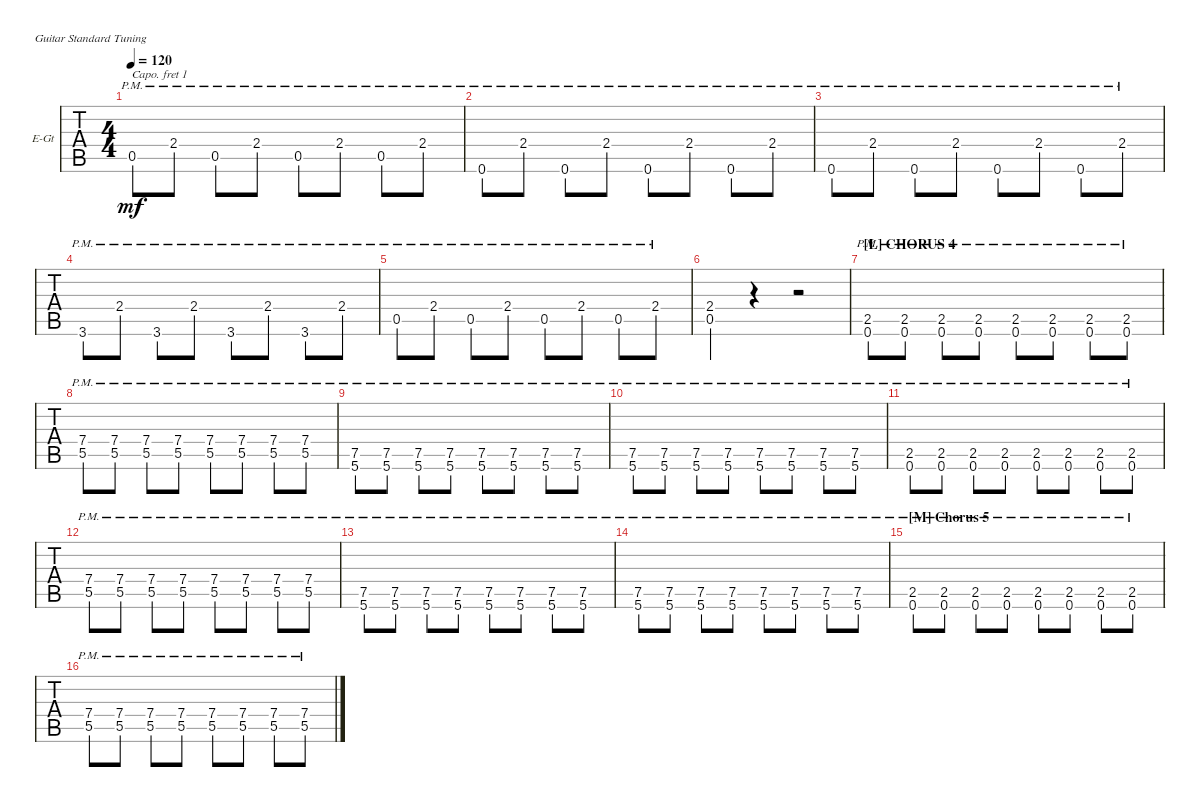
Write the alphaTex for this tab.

\bracketExtendMode groupsimilarinstruments
\firstSystemTrackNameOrientation horizontal
\otherSystemsTrackNameOrientation horizontal
\track ("Electric Guitar" "E-Gt") {instrument overdrivenguitar}
\staff {tabs}
\capo 1
\tuning (E4 B3 G3 D3 A2 E2)
\ts (4 4)
\tempo 120
\clef g2
\ks f
0.5{pm}.8{dy mf} 2.4{pm}.8 0.5{pm}.8 2.4{pm}.8 0.5{pm}.8 2.4{pm}.8 0.5{pm}.8 2.4{pm}.8 |
0.6{pm}.8 2.4{pm}.8 0.6{pm}.8 2.4{pm}.8 0.6{pm}.8 2.4{pm}.8 0.6{pm}.8 2.4{pm}.8 |
0.6{pm}.8 2.4{pm}.8 0.6{pm}.8 2.4{pm}.8 0.6{pm}.8 2.4{pm}.8 0.6{pm}.8 2.4{pm}.8 |
3.6{pm}.8 2.4{pm}.8 3.6{pm}.8 2.4{pm}.8 3.6{pm}.8 2.4{pm}.8 3.6{pm}.8 2.4{pm}.8 |
0.5{pm}.8 2.4{pm}.8 0.5{pm}.8 2.4{pm}.8 0.5{pm}.8 2.4{pm}.8 0.5{pm}.8 2.4{pm}.8 |
(0.5{ac st} 2.4).4 r.4 r.2 |
\section ("L" "CHORUS 4")
(0.6{pm} 2.5{pm}).8 (2.5{pm} 0.6{pm}).8 (0.6{pm} 2.5{pm}).8 (2.5{pm} 0.6{pm}).8 (0.6{pm} 2.5{pm}).8 (2.5{pm} 0.6{pm}).8 (0.6{pm} 2.5{pm}).8 (2.5{pm} 0.6{pm}).8 |
(5.5{pm} 7.4{pm}).8 (7.4{pm} 5.5{pm}).8 (5.5{pm} 7.4{pm}).8 (7.4{pm} 5.5{pm}).8 (5.5{pm} 7.4{pm}).8 (7.4{pm} 5.5{pm}).8 (5.5{pm} 7.4{pm}).8 (7.4{pm} 5.5{pm}).8 |
(5.6{pm} 7.5{pm}).8 (7.5{pm} 5.6{pm}).8 (5.6{pm} 7.5{pm}).8 (7.5{pm} 5.6{pm}).8 (5.6{pm} 7.5{pm}).8 (7.5{pm} 5.6{pm}).8 (5.6{pm} 7.5{pm}).8 (7.5{pm} 5.6{pm}).8 |
(5.6{pm} 7.5{pm}).8 (7.5{pm} 5.6{pm}).8 (5.6{pm} 7.5{pm}).8 (7.5{pm} 5.6{pm}).8 (5.6{pm} 7.5{pm}).8 (7.5{pm} 5.6{pm}).8 (5.6{pm} 7.5{pm}).8 (7.5{pm} 5.6{pm}).8 |
(0.6{pm} 2.5{pm}).8 (2.5{pm} 0.6{pm}).8 (0.6{pm} 2.5{pm}).8 (2.5{pm} 0.6{pm}).8 (0.6{pm} 2.5{pm}).8 (2.5{pm} 0.6{pm}).8 (0.6{pm} 2.5{pm}).8 (2.5{pm} 0.6{pm}).8 |
(5.5{pm} 7.4{pm}).8 (7.4{pm} 5.5{pm}).8 (5.5{pm} 7.4{pm}).8 (7.4{pm} 5.5{pm}).8 (5.5{pm} 7.4{pm}).8 (7.4{pm} 5.5{pm}).8 (5.5{pm} 7.4{pm}).8 (7.4{pm} 5.5{pm}).8 |
(5.6{pm} 7.5{pm}).8 (7.5{pm} 5.6{pm}).8 (5.6{pm} 7.5{pm}).8 (7.5{pm} 5.6{pm}).8 (5.6{pm} 7.5{pm}).8 (7.5{pm} 5.6{pm}).8 (5.6{pm} 7.5{pm}).8 (7.5{pm} 5.6{pm}).8 |
(5.6{pm} 7.5{pm}).8 (7.5{pm} 5.6{pm}).8 (5.6{pm} 7.5{pm}).8 (7.5{pm} 5.6{pm}).8 (5.6{pm} 7.5{pm}).8 (7.5{pm} 5.6{pm}).8 (5.6{pm} 7.5{pm}).8 (7.5{pm} 5.6{pm}).8 |
\section ("M" "Chorus 5")
(0.6{pm} 2.5{pm}).8 (2.5{pm} 0.6{pm}).8 (0.6{pm} 2.5{pm}).8 (2.5{pm} 0.6{pm}).8 (0.6{pm} 2.5{pm}).8 (2.5{pm} 0.6{pm}).8 (0.6{pm} 2.5{pm}).8 (2.5{pm} 0.6{pm}).8 |
(5.5{pm} 7.4{pm}).8 (7.4{pm} 5.5{pm}).8 (5.5{pm} 7.4{pm}).8 (7.4{pm} 5.5{pm}).8 (5.5{pm} 7.4{pm}).8 (7.4{pm} 5.5{pm}).8 (5.5{pm} 7.4{pm}).8 (7.4{pm} 5.5{pm}).8
